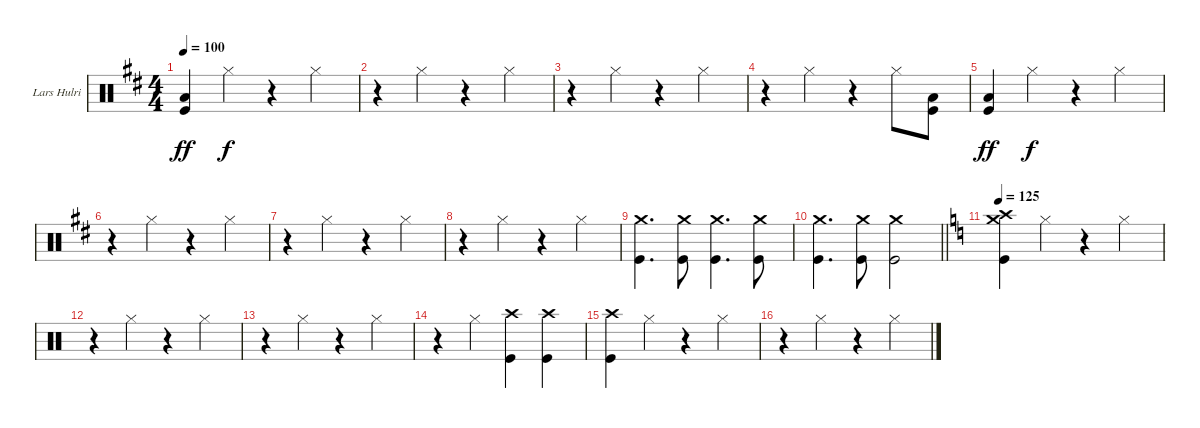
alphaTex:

\bracketExtendMode groupsimilarinstruments
\firstSystemTrackNameOrientation horizontal
\otherSystemsTrackNameOrientation horizontal
\track ("Lars Hulrich" "Lars Hulri") {instrument percussion}
\staff {score}
\articulation defaults
\ts (4 4)
\tempo 100
\clef neutral
\ks bminor
("Low Tom (hit)" "Kick (hit)").4{dy ff} "Hi-Hat (closed)".4{dy f} r.4 "Hi-Hat (closed)".4 |
r.4 "Hi-Hat (closed)".4 r.4 "Hi-Hat (closed)".4 |
r.4 "Hi-Hat (closed)".4 r.4 "Hi-Hat (closed)".4 |
r.4 "Hi-Hat (closed)".4 r.4 "Hi-Hat (closed)".8 ("Low Tom (hit)" "Kick (hit)").8 |
("Low Tom (hit)" "Kick (hit)").4{dy ff} "Hi-Hat (closed)".4{dy f} r.4 "Hi-Hat (closed)".4 |
r.4 "Hi-Hat (closed)".4 r.4 "Hi-Hat (closed)".4 |
r.4 "Hi-Hat (closed)".4 r.4 "Hi-Hat (closed)".4 |
r.4 "Hi-Hat (closed)".4 r.4 "Hi-Hat (closed)".4 |
("Crash medium (hit)" "Kick (hit)").4{d} ("Crash medium (hit)" "Kick (hit)").8 ("Crash medium (hit)" "Kick (hit)").4{d} ("Crash medium (hit)" "Kick (hit)").8 |
\barLineRight lightlight
("Crash medium (hit)" "Kick (hit)").4{d} ("Crash medium (hit)" "Kick (hit)").8 ("Crash medium (hit)" "Kick (hit)").2 |
\tempo 125
\ks aminor
("Crash high (hit)" "Crash medium (hit)" "Kick (hit)").4 "Hi-Hat (closed)".4 r.4 "Hi-Hat (closed)".4 |
r.4 "Hi-Hat (closed)".4 r.4 "Hi-Hat (closed)".4 |
r.4 "Hi-Hat (closed)".4 r.4 "Hi-Hat (closed)".4 |
r.4 "Hi-Hat (closed)".4 ("Crash high (hit)" "Kick (hit)").4 ("Crash high (hit)" "Kick (hit)").4 |
("Crash high (hit)" "Kick (hit)").4 "Hi-Hat (closed)".4 r.4 "Hi-Hat (closed)".4 |
r.4 "Hi-Hat (closed)".4 r.4 "Hi-Hat (closed)".4
